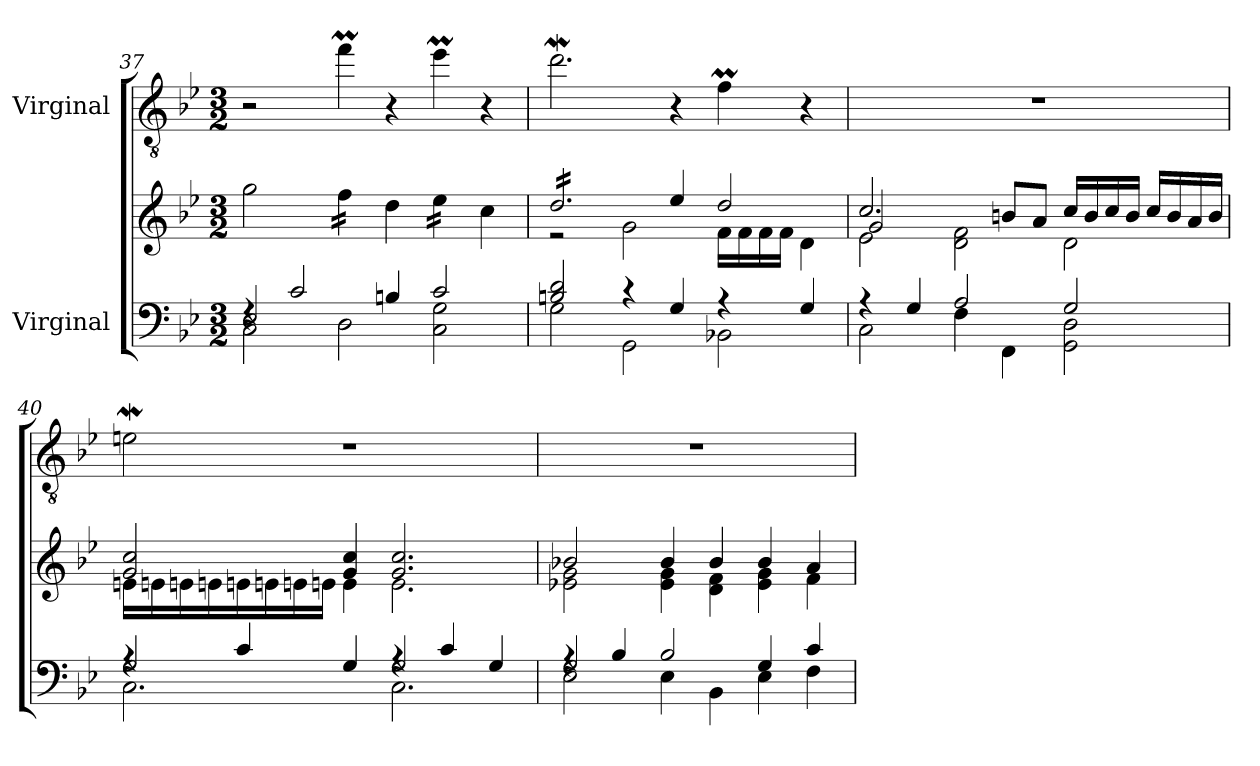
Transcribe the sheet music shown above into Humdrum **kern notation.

**kern	**kern	**kern
*part2	*part2	*part1
*staff3	*staff2	*staff1
*I"Virginal	*	*I"Virginal
*clefF4	*clefG2	*clefGv2
*k[b-e-]	*k[b-e-]	*k[b-e-]
*M3/2	*M3/2	*M3/2
=37	=37	=37
*^	*	*
*	*^	*	*
4rF	2C\	2E-/	2gg\	2r
2c/	.	.	.	.
*	*	*	*tremolo	*
.	2D\	1ryy	16ff\LL	4ffM\
.	.	.	16ff\	.
.	.	.	16ff\	.
.	.	.	16ff\JJ	.
*	*	*	*Xtremolo	*
4Bn/	.	.	4dd\	4r
*	*	*	*tremolo	*
2c/	2C\ 2G\	.	16ee-\LL	4ee-M\
.	.	.	16ee-\	.
.	.	.	16ee-\	.
.	.	.	16ee-\JJ	.
*	*	*	*Xtremolo	*
.	.	.	4cc\	4r
*	*v	*v	*	*
=38	=38	=38	=38
*	*	*^	*
*	*	*tremolo	*	*
2Bn/ 2d/	2G\	16dd/LL	2r	2.ddW\
.	.	16dd/	.	.
.	.	16dd/	.	.
.	.	16dd/	.	.
.	.	16dd/	.	.
.	.	16dd/	.	.
.	.	16dd/	.	.
.	.	16dd/	.	.
4r	2GG\	16dd/	2g\	.
.	.	16dd/	.	.
.	.	16dd/	.	.
.	.	16dd/JJ	.	.
*	*	*Xtremolo	*	*
4G/	.	4ee-/	.	4r
*	*	*tremolo	*	*
4r	2BB-X\	2dd/	16f\LL	4fM\
.	.	.	16f\	.
.	.	.	16f\	.
.	.	.	16f\JJ	.
*	*	*Xtremolo	*	*
4G/	.	.	4d\	4r
!!LO:LB:g=z
=39	=39	=39	=39	=39
*	*	*	*^	*
4r	2C\	2.cc/	2e-\	2g/	1.r
4G/	.	.	.	.	.
2A/	4F\	.	2d\ 2f\	1ryy	.
.	4FF\	8bn/L	.	.	.
.	.	8a/J	.	.	.
2G/	2GG\ 2D\	16cc/LL	2d\	.	.
.	.	16b/	.	.	.
.	.	16cc/	.	.	.
.	.	16b/JJ	.	.	.
.	.	16cc/LL	.	.	.
.	.	16b/	.	.	.
.	.	16a/	.	.	.
.	.	16b/JJ	.	.	.
*	*	*	*v	*v	*
=40	=40	=40	=40	=40
*	*^	*	*	*
*	*	*	*tremolo	*	*
4rA	2.C\	2G/	2g/ 2cc/	16en\LL	2enW\
.	.	.	.	16en\	.
.	.	.	.	16en\	.
.	.	.	.	16en\	.
4c/	.	.	.	16en\	.
.	.	.	.	16en\	.
.	.	.	.	16en\	.
.	.	.	.	16en\JJ	.
*	*	*	*Xtremolo	*	*
4G/	.	4ryy	4g/ 4cc/	4e\	1r
4rA	2.C\	2G/	2.g/ 2.cc/	2.e\	.
4c/	.	.	.	.	.
4G/	.	4ryy	.	.	.
=41	=41	=41	=41	=41	=41
4rA	2E-\	2G/	2b-X/	2e-X\ 2g\	1.r
4B-/	.	.	.	.	.
2B-/	4E-\	1ryy	4b-/	4e-\ 4g\	.
.	4BB-\	.	4b-/	4d\ 4f\	.
4G/	4E-\	.	4b-/	4e-\ 4g\	.
4c/	4F\	.	4a/	4f\	.
*v	*v	*v	*	*	*
*	*v	*v	*
=	=	=
*-	*-	*-
